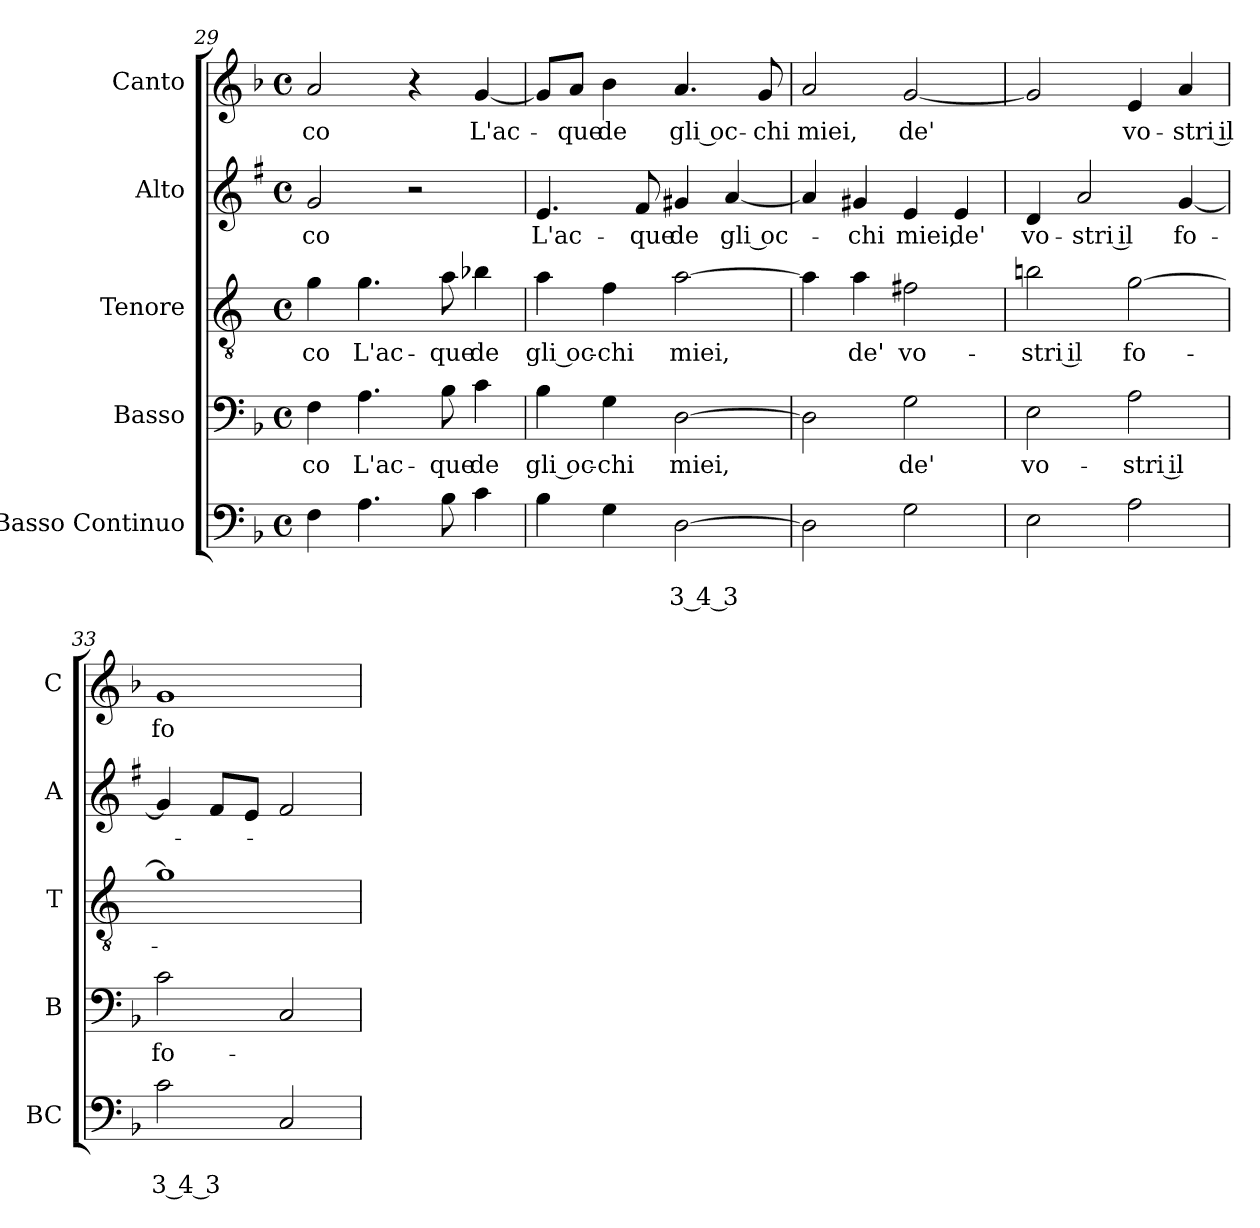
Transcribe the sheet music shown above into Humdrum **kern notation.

**kern	**text	**text	**kern	**text	**kern	**text	**kern	**text	**kern	**text
*part5	*part5	*part5	*part4	*part4	*part3	*part3	*part2	*part2	*part1	*part1
*staff5	*staff5	*staff5	*staff4	*staff4	*staff3	*staff3	*staff2	*staff2	*staff1	*staff1
*I"Basso Continuo	*	*	*I"Basso	*	*I"Tenore	*	*I"Alto	*	*I"Canto	*
*I'BC	*	*	*I'B	*	*I'T	*	*I'A	*	*I'C	*
*clefF4	*	*	*clefF4	*	*clefGv2	*	*clefG2	*	*clefG2	*
*	*	*	*	*	*ITrd4c7	*	*ITrd1c2	*	*	*
*k[b-]	*	*	*k[b-]	*	*k[b-]	*	*k[b-]	*	*k[b-]	*
*F:	*	*	*F:	*	*F:	*	*F:	*	*F:	*
*M4/4	*	*	*M4/4	*	*M4/4	*	*M4/4	*	*M4/4	*
*met(c)	*	*	*met(c)	*	*met(c)	*	*met(c)	*	*met(c)	*
=29	=29	=29	=29	=29	=29	=29	=29	=29	=29	=29
!	!	!	!	!LO:LY:b	!	!	!	!	!	!
!	!	!	!	!	!	!LO:LY:b	!	!	!	!
!	!	!	!	!	!	!	!	!LO:LY:b	!	!
!	!	!	!	!	!	!	!	!	!	!LO:LY:b
4F\	.	.	4F\	-co	4c\	-co	2f/	-co	2a/	-co
!	!	!	!	!LO:LY:b	!	!	!	!	!	!
!	!	!	!	!	!	!LO:LY:b	!	!	!	!
4.A\	.	.	4.A\	L'ac-	4.c\	L'ac-	.	.	.	.
.	.	.	.	.	.	.	2r	.	4r	.
!	!	!	!	!LO:LY:b	!	!	!	!	!	!
!	!	!	!	!	!	!LO:LY:b	!	!	!	!
8B-\	.	.	8B-\	-que	8d\	-que	.	.	.	.
!	!	!	!	!LO:LY:b	!	!	!	!	!	!
!	!	!	!	!	!	!LO:LY:b	!	!	!	!
!	!	!	!	!	!	!	!	!	!	!LO:LY:b
4c\	.	.	4c\	de	4e-X\	de	.	.	[4g/	L'ac-
=30	=30	=30	=30	=30	=30	=30	=30	=30	=30	=30
!	!	!	!	!LO:LY:b	!	!	!	!	!	!
!	!	!	!	!	!	!LO:LY:b	!	!	!	!
!	!	!	!	!	!	!	!	!LO:LY:b	!	!
4B-\	.	.	4B-\	gli oc-	4d\	gli oc-	4.d/	L'ac-	8g/L]	.
!	!	!	!	!	!	!	!	!	!	!LO:LY:b
.	.	.	.	.	.	.	.	.	8a/J	-que
!	!	!	!	!LO:LY:b	!	!	!	!	!	!
!	!	!	!	!	!	!LO:LY:b	!	!	!	!
!	!	!	!	!	!	!	!	!	!	!LO:LY:b
4G\	.	.	4G\	-chi	4B-\	-chi	.	.	4b-\	de
!	!	!	!	!	!	!	!	!LO:LY:b	!	!
.	.	.	.	.	.	.	8e/	-que	.	.
!	!	!LO:LY:b	!	!	!	!	!	!	!	!
!	!	!	!	!LO:LY:b	!	!	!	!	!	!
!	!	!	!	!	!	!LO:LY:b	!	!	!	!
!	!	!	!	!	!	!	!	!LO:LY:b	!	!
!	!	!	!	!	!	!	!	!	!	!LO:LY:b
[2D\	.	3 4 3	[2D\	miei,	[2d\	miei,	4f#X/	de	4.a/	gli oc-
!	!	!	!	!	!	!	!	!LO:LY:b	!	!
.	.	.	.	.	.	.	[4g/	gli oc-	.	.
!	!	!	!	!	!	!	!	!	!	!LO:LY:b
.	.	.	.	.	.	.	.	.	8g/	-chi
=31	=31	=31	=31	=31	=31	=31	=31	=31	=31	=31
!	!	!	!	!	!	!	!	!	!	!LO:LY:b
2D\]	.	.	2D\]	.	4d\]	.	4g/]	.	2a/	miei,
!	!	!	!	!	!	!LO:LY:b	!	!	!	!
!	!	!	!	!	!	!	!	!LO:LY:b	!	!
.	.	.	.	.	4d\	de'	4f#X/	-chi	.	.
!	!	!	!	!LO:LY:b	!	!	!	!	!	!
!	!	!	!	!	!	!LO:LY:b	!	!	!	!
!	!	!	!	!	!	!	!	!LO:LY:b	!	!
!	!	!	!	!	!	!	!	!	!	!LO:LY:b
2G\	.	.	2G\	de'	2Bn\	vo-	4d/	miei,	[2g/	de'
!	!	!	!	!	!	!	!	!LO:LY:b	!	!
.	.	.	.	.	.	.	4d/	de'	.	.
=32	=32	=32	=32	=32	=32	=32	=32	=32	=32	=32
!	!	!	!	!LO:LY:b	!	!	!	!	!	!
!	!	!	!	!	!	!LO:LY:b	!	!	!	!
!	!	!	!	!	!	!	!	!LO:LY:b	!	!
2E\	.	.	2E\	vo-	2eni\	-stri il	4c/	vo-	2g/]	.
!	!	!	!	!	!	!	!	!LO:LY:b	!	!
.	.	.	.	.	.	.	2g/	-stri il	.	.
!	!	!	!	!LO:LY:b	!	!	!	!	!	!
!	!	!	!	!	!	!LO:LY:b	!	!	!	!
!	!	!	!	!	!	!	!	!	!	!LO:LY:b
2A\	.	.	2A\	-stri il	[2c\	fo-	.	.	4e/	vo-
!	!	!	!	!	!	!	!	!LO:LY:b	!	!
!	!	!	!	!	!	!	!	!	!	!LO:LY:b
.	.	.	.	.	.	.	[4f/	fo-	4a/	-stri il
!!LO:LB:g=z
=33	=33	=33	=33	=33	=33	=33	=33	=33	=33	=33
!	!	!LO:LY:b	!	!	!	!	!	!	!	!
!	!	!	!	!LO:LY:b	!	!	!	!	!	!
!	!	!	!	!	!	!	!	!	!	!LO:LY:b
2c\	.	3 4 3	2c\	fo-	1c]	.	4f/]	.	1g	fo-
.	.	.	.	.	.	.	8e/L	.	.	.
.	.	.	.	.	.	.	8d/J	.	.	.
2C/	.	.	2C/	.	.	.	2e/	.	.	.
=	=	=	=	=	=	=	=	=	=	=
*-	*-	*-	*-	*-	*-	*-	*-	*-	*-	*-
